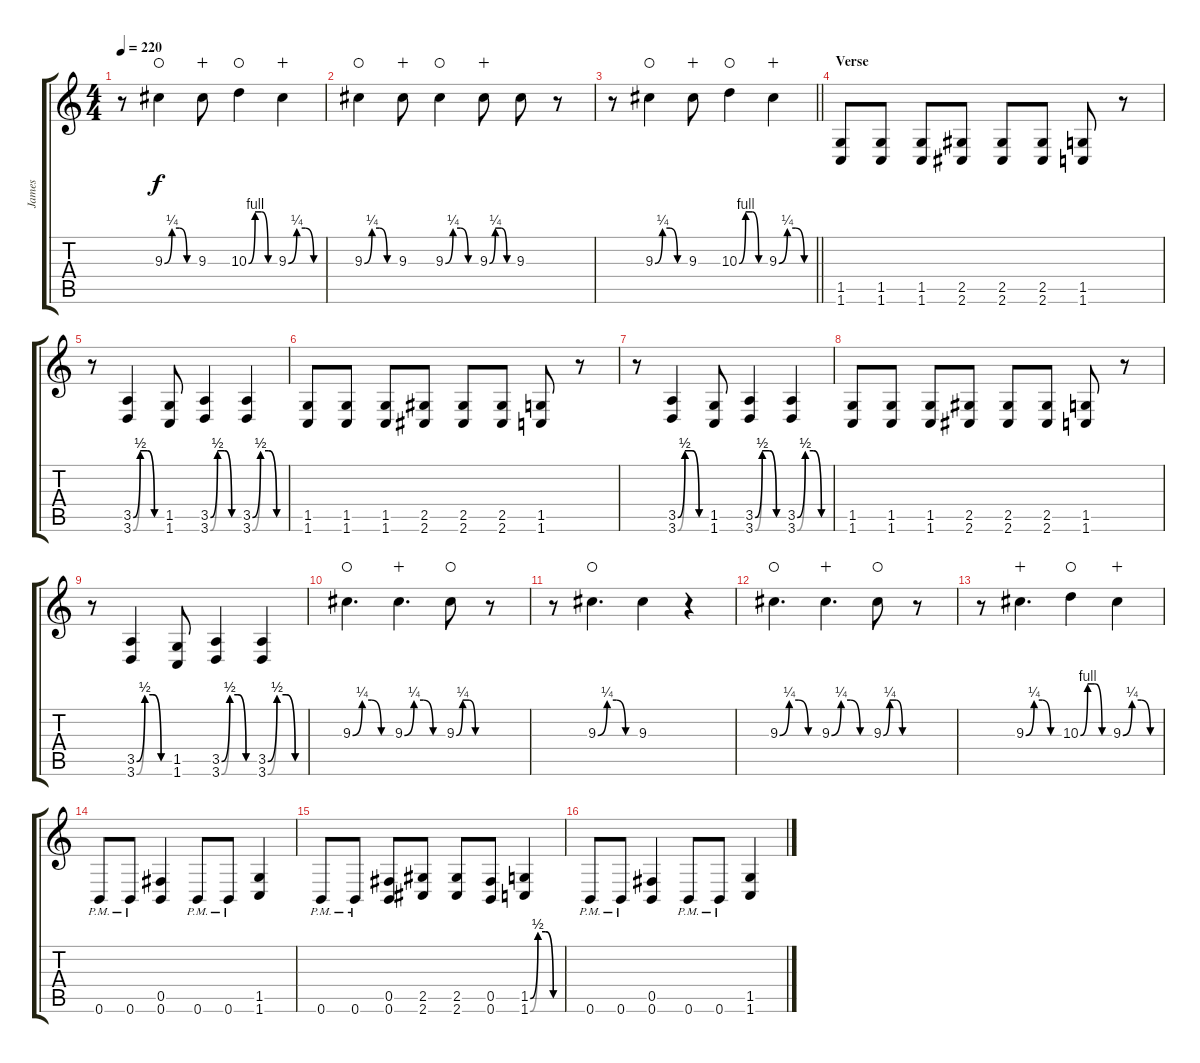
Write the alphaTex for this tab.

\track ("James " "James ") {instrument distortionguitar}
\staff {score tabs}
\tuning (Db4 Ab3 E3 B2 Gb2 B1) {hide}
\ts (4 4)
\tempo 220
\clef g2
\ks c
r.8{dy f} 9.3{be (custom 0 0 15 1 30 1 45 0 60 0)}.4{waho} 9.3.8{wahc} 10.3{be (custom 0 0 15 4 30 4 45 0 60 0)}.4{waho} 9.3{be (custom 0 0 15 1 30 1 45 0 60 0)}.4{wahc} |
9.3{be (custom 0 0 15 1 30 1 45 0 60 0)}.4{waho} 9.3.8{wahc} 9.3{be (custom 0 0 15 1 30 1 45 0 60 0)}.4{waho} 9.3{be (custom 0 0 15 1 30 1 45 0 60 0)}.8{wahc} 9.3.8 r.8 |
\barLineRight lightlight
r.8 9.3{be (custom 0 0 15 1 30 1 45 0 60 0)}.4{waho} 9.3.8{wahc} 10.3{be (custom 0 0 15 4 30 4 45 0 60 0)}.4{waho} 9.3{be (custom 0 0 15 1 30 1 45 0 60 0)}.4{wahc} |
\section ("" "Verse")
(1.5 1.6).8 (1.5 1.6).8 (1.5 1.6).8 (2.5 2.6).8 (2.5 2.6).8 (2.5 2.6).8 (1.5 1.6).8 r.8 |
r.8 (3.5{be (custom 0 0 15 2 30 2 45 0 60 0)} 3.6{be (custom 0 0 15 2 30 2 45 0 60 0)}).4 (1.5 1.6).8 (3.5{be (custom 0 0 15 2 30 2 45 0 60 0)} 3.6{be (custom 0 0 15 2 30 2 45 0 60 0)}).4 (3.5{be (custom 0 0 15 2 30 2 45 0 60 0)} 3.6{be (custom 0 0 15 2 30 2 45 0 60 0)}).4 |
(1.5 1.6).8 (1.5 1.6).8 (1.5 1.6).8 (2.5 2.6).8 (2.5 2.6).8 (2.5 2.6).8 (1.5 1.6).8 r.8 |
r.8 (3.5{be (custom 0 0 15 2 30 2 45 0 60 0)} 3.6{be (custom 0 0 15 2 30 2 45 0 60 0)}).4 (1.5 1.6).8 (3.5{be (custom 0 0 15 2 30 2 45 0 60 0)} 3.6{be (custom 0 0 15 2 30 2 45 0 60 0)}).4 (3.5{be (custom 0 0 15 2 30 2 45 0 60 0)} 3.6{be (custom 0 0 15 2 30 2 45 0 60 0)}).4 |
(1.5 1.6).8 (1.5 1.6).8 (1.5 1.6).8 (2.5 2.6).8 (2.5 2.6).8 (2.5 2.6).8 (1.5 1.6).8 r.8 |
r.8 (3.5{be (custom 0 0 15 2 30 2 45 0 60 0)} 3.6{be (custom 0 0 15 2 30 2 45 0 60 0)}).4 (1.5 1.6).8 (3.5{be (custom 0 0 15 2 30 2 45 0 60 0)} 3.6{be (custom 0 0 15 2 30 2 45 0 60 0)}).4 (3.5{be (custom 0 0 15 2 30 2 45 0 60 0)} 3.6{be (custom 0 0 15 2 30 2 45 0 60 0)}).4 |
9.3{be (custom 0 0 15 1 30 1 45 0 60 0)}.4{d waho} 9.3{be (custom 0 0 15 1 30 1 45 0 60 0)}.4{d wahc} 9.3{be (custom 0 0 15 1 30 1 45 0 60 0)}.8{waho} r.8 |
r.8 9.3{be (custom 0 0 15 1 30 1 45 0 60 0)}.4{d waho} 9.3.4 r.4 |
9.3{be (custom 0 0 15 1 30 1 45 0 60 0)}.4{d waho} 9.3{be (custom 0 0 15 1 30 1 45 0 60 0)}.4{d wahc} 9.3{be (custom 0 0 15 1 30 1 45 0 60 0)}.8{waho} r.8 |
r.8 9.3{be (custom 0 0 15 1 30 1 45 0 60 0)}.4{d wahc} 10.3{be (custom 0 0 15 4 30 4 45 0 60 0)}.4{waho} 9.3{be (custom 0 0 15 1 30 1 45 0 60 0)}.4{wahc} |
0.6{pm}.8 0.6{pm}.8 (0.5 0.6).4 0.6{pm}.8 0.6{pm}.8 (1.5 1.6).4 |
0.6{pm}.8 0.6{pm}.8 (0.5 0.6).8 (2.5 2.6).8 (2.5 2.6).8 (0.5 0.6).8 (1.5{be (custom 0 0 15 2 30 2 45 0 60 0)} 1.6{be (custom 0 0 15 2 30 2 45 0 60 0)}).4 |
0.6{pm}.8 0.6{pm}.8 (0.5 0.6).4 0.6{pm}.8 0.6{pm}.8 (1.5 1.6).4
